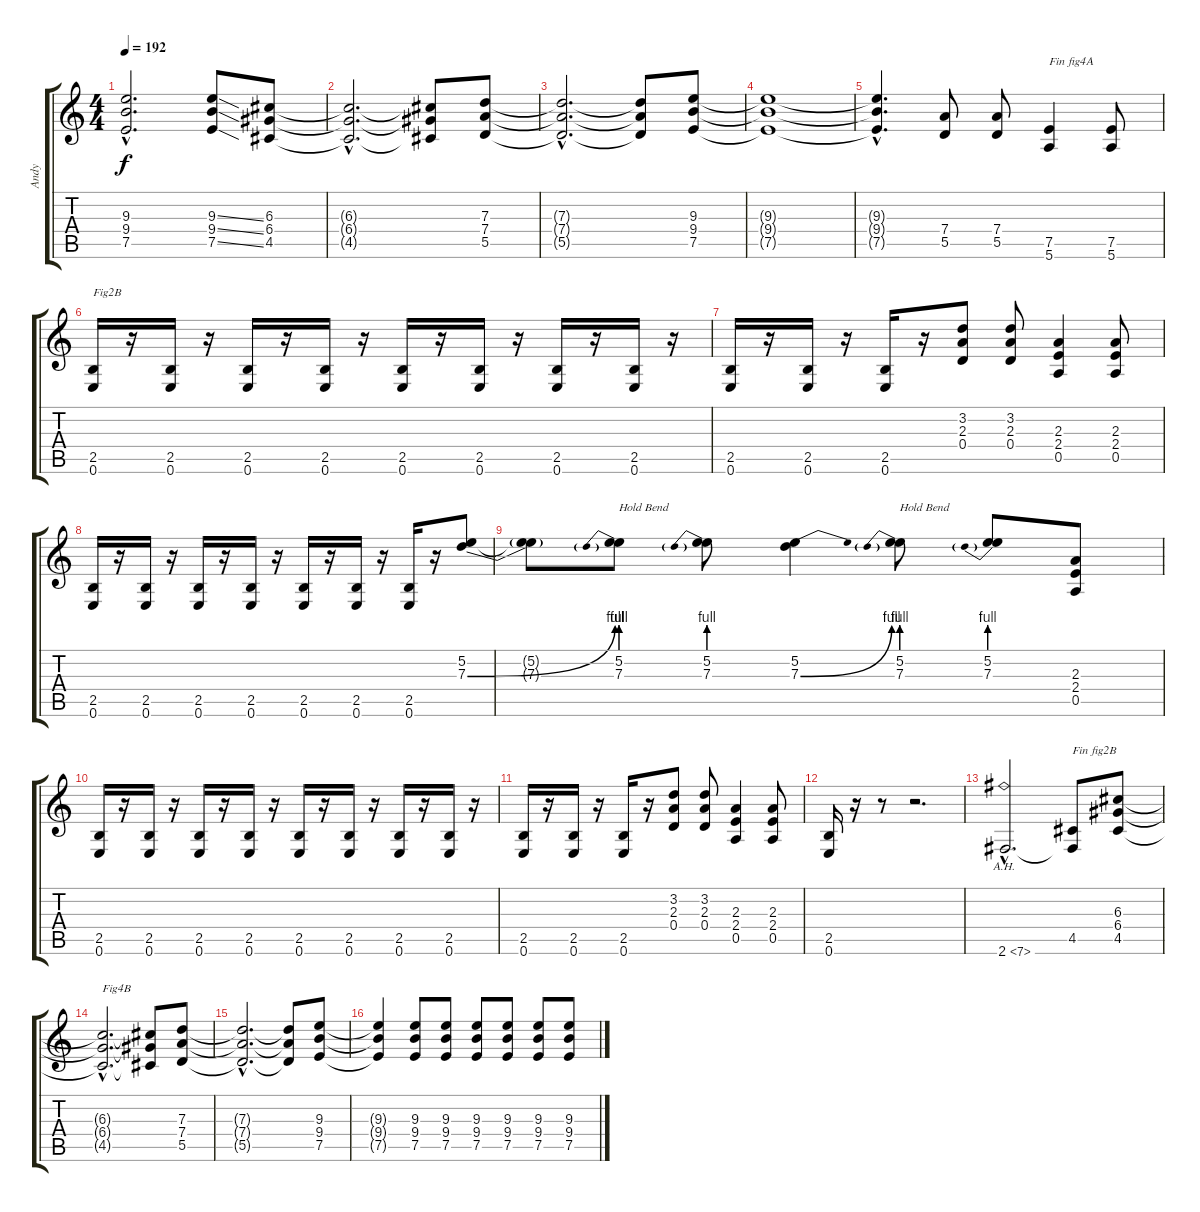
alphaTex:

\track ("Andy" "Andy") {instrument overdrivenguitar}
\staff {score tabs}
\tuning (E4 B3 G3 D3 A2 E2) {hide}
\ts (4 4)
\tempo 192
\clef g2
\ks c
(9.3{hac t} 9.4{hac t} 7.5{hac t}).2{d dy f} (9.3{ss} 9.4{ss} 7.5{ss}).8 (6.3 6.4 4.5).8 |
(6.3{hac t} 6.4{hac t} 4.5{hac t}).2{d} (6.3{t} 6.4{t} 4.5{t}).8 (7.3 7.4 5.5).8 |
(7.3{hac t} 7.4{hac t} 5.5{hac t}).2{d} (7.3{t} 7.4{t} 5.5{t}).8 (9.3 9.4 7.5).8 |
(9.3{t} 9.4{t} 7.5{t}).1 |
(9.3{hac t} 9.4{hac t} 7.5{hac t}).4{d} (7.4 5.5).8 (7.4 5.5).8 (7.5 5.6).4{txt "Fin fig4A"} (7.5 5.6).8 |
(2.5 0.6).16{txt "Fig2B"} r.16 (2.5 0.6).16 r.16 (2.5 0.6).16 r.16 (2.5 0.6).16 r.16 (2.5 0.6).16 r.16 (2.5 0.6).16 r.16 (2.5 0.6).16 r.16 (2.5 0.6).16 r.16 |
(2.5 0.6).16 r.16 (2.5 0.6).16 r.16 (2.5 0.6).16 r.16 (3.2 2.3 0.4).8 (3.2 2.3 0.4).8 (2.3 2.4 0.5).4 (2.3 2.4 0.5).8 |
(2.5 0.6).16 r.16 (2.5 0.6).16 r.16 (2.5 0.6).16 r.16 (2.5 0.6).16 r.16 (2.5 0.6).16 r.16 (2.5 0.6).16 r.16 (2.5 0.6).16 r.16 (5.2 7.3{be (bend 0 0 60 4)}).8 |
(5.2{t} 7.3{t}).8 (5.2 7.3{be (prebend 0 4 60 4)}).8{txt "Hold Bend"} (5.2 7.3{be (prebend 0 4 60 4)}).8 (5.2 7.3{be (bend 0 0 60 4)}).4 (5.2 7.3{be (prebend 0 4 60 4)}).8{txt "Hold Bend"} (5.2 7.3{be (prebend 0 4 60 4)}).8 (2.3 2.4 0.5).8 |
(2.5 0.6).16 r.16 (2.5 0.6).16 r.16 (2.5 0.6).16 r.16 (2.5 0.6).16 r.16 (2.5 0.6).16 r.16 (2.5 0.6).16 r.16 (2.5 0.6).16 r.16 (2.5 0.6).16 r.16 |
(2.5 0.6).16 r.16 (2.5 0.6).16 r.16 (2.5 0.6).16 r.16 (3.2 2.3 0.4).8 (3.2 2.3 0.4).8 (2.3 2.4 0.5).4 (2.3 2.4 0.5).8 |
(2.5 0.6).16 r.16 r.8 r.2{d txt ""} |
2.6{ah 5 hac}.2{d} (4.5 2.6{t}).8{txt "Fin fig2B"} (6.3 6.4 4.5).8 |
(6.3{hac t} 6.4{hac t} 4.5{hac t}).2{d txt "Fig4B"} (6.3{t} 6.4{t} 4.5{t}).8 (7.3 7.4 5.5).8 |
(7.3{hac t} 7.4{hac t} 5.5{hac t}).2{d} (7.3{t} 7.4{t} 5.5{t}).8 (9.3 9.4 7.5).8 |
(9.3{t} 9.4{t} 7.5{t}).4 (9.3 9.4 7.5).8 (9.3 9.4 7.5).8 (9.3 9.4 7.5).8 (9.3 9.4 7.5).8 (9.3 9.4 7.5).8 (9.3 9.4 7.5).8
